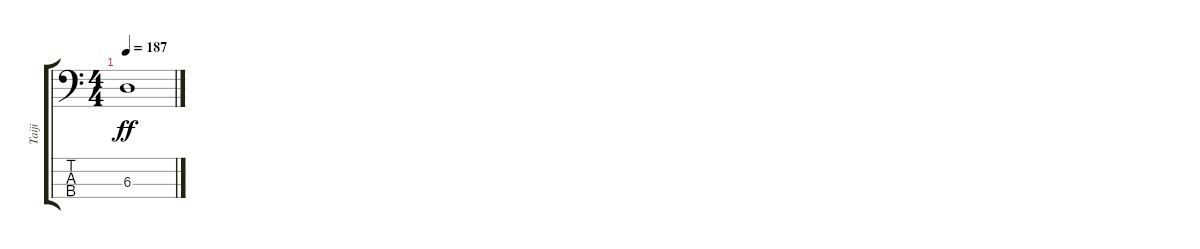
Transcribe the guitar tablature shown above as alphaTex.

\track ("Taiji" "Taiji") {instrument electricbasspick}
\staff {score tabs}
\tuning (Gb2 Db2 Ab1 Eb1) {hide}
\ts (4 4)
\tempo 187
\clef f4
\ks c
6.3{t}.1{dy ff}
